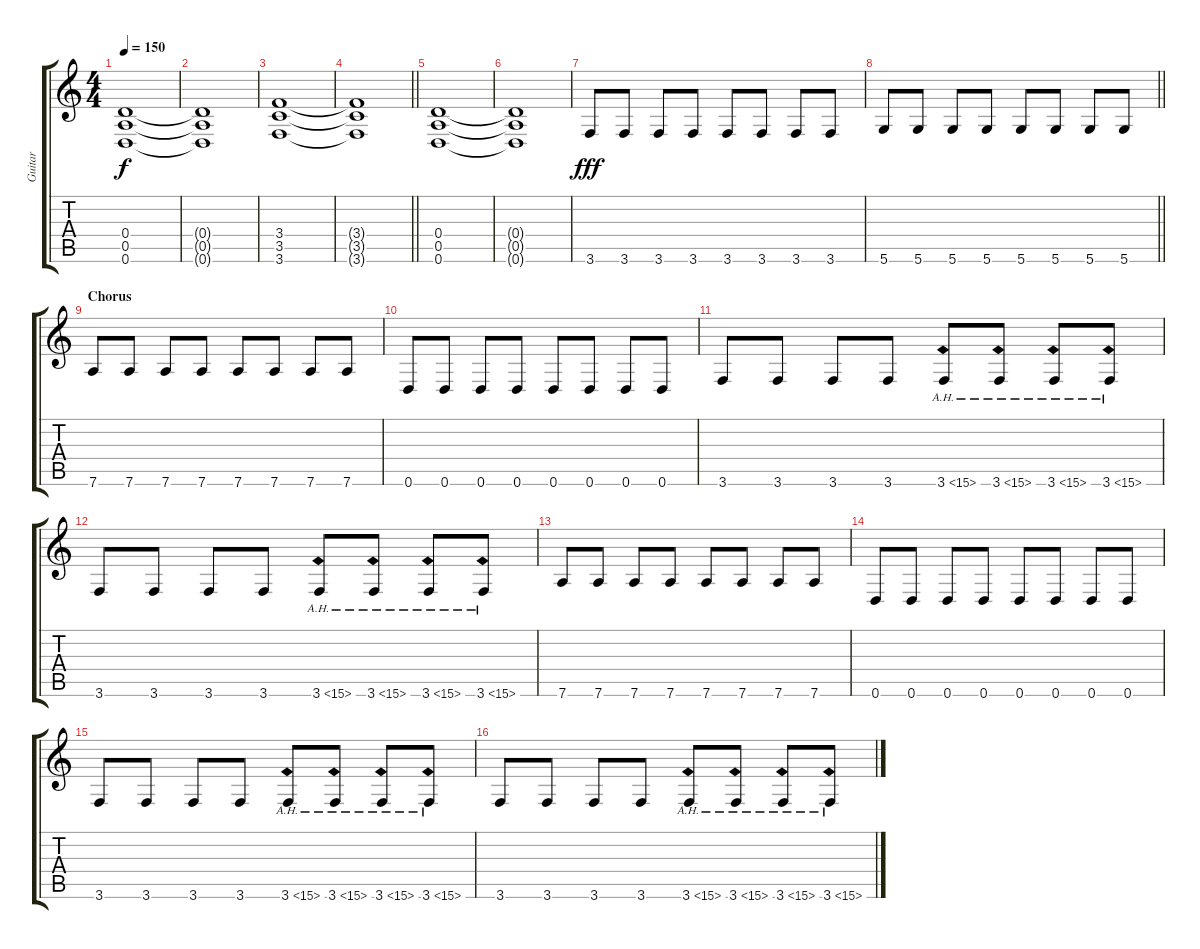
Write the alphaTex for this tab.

\track ("Guitar" "Guitar") {instrument distortionguitar}
\staff {score tabs}
\tuning (E4 B3 G3 D3 A2 D2) {hide}
\ts (4 4)
\tempo 150
\clef g2
\ks c
(0.4 0.5 0.6).1{dy f} |
(0.4{t} 0.5{t} 0.6{t}).1 |
(3.4 3.5 3.6).1 |
\barLineRight lightlight
(3.4{t} 3.5{t} 3.6{t}).1 |
(0.4 0.5 0.6).1 |
(0.4{t} 0.5{t} 0.6{t}).1 |
3.6.8{dy fff} 3.6.8 3.6.8 3.6.8 3.6.8 3.6.8 3.6.8 3.6.8 |
\barLineRight lightlight
5.6.8 5.6.8 5.6.8 5.6.8 5.6.8 5.6.8 5.6.8 5.6.8 |
\section ("" "Chorus")
7.6.8 7.6.8 7.6.8 7.6.8 7.6.8 7.6.8 7.6.8 7.6.8 |
0.6.8 0.6.8 0.6.8 0.6.8 0.6.8 0.6.8 0.6.8 0.6.8 |
3.6.8 3.6.8 3.6.8 3.6.8 3.6{ah 12}.8 3.6{ah 12}.8 3.6{ah 12}.8 3.6{ah 12}.8 |
3.6.8 3.6.8 3.6.8 3.6.8 3.6{ah 12}.8 3.6{ah 12}.8 3.6{ah 12}.8 3.6{ah 12}.8 |
7.6.8 7.6.8 7.6.8 7.6.8 7.6.8 7.6.8 7.6.8 7.6.8 |
0.6.8 0.6.8 0.6.8 0.6.8 0.6.8 0.6.8 0.6.8 0.6.8 |
3.6.8 3.6.8 3.6.8 3.6.8 3.6{ah 12}.8 3.6{ah 12}.8 3.6{ah 12}.8 3.6{ah 12}.8 |
3.6.8 3.6.8 3.6.8 3.6.8 3.6{ah 12}.8 3.6{ah 12}.8 3.6{ah 12}.8 3.6{ah 12}.8
